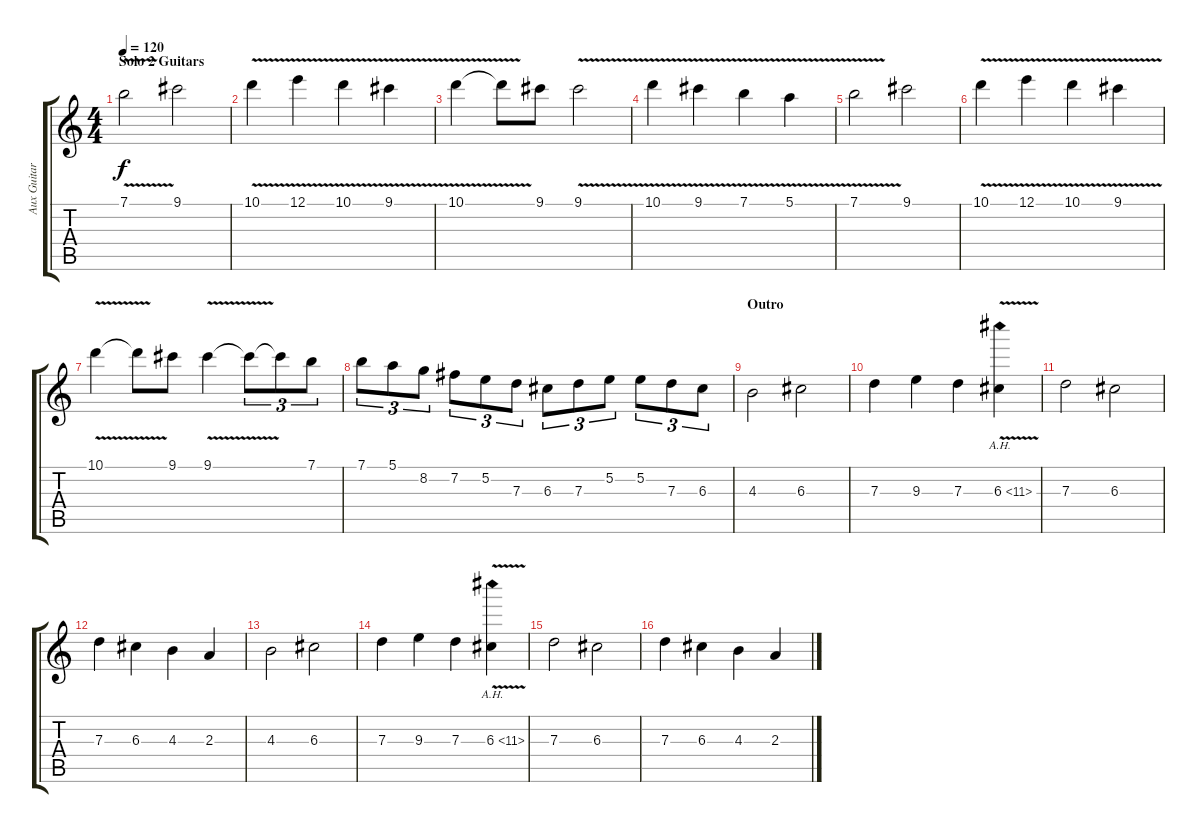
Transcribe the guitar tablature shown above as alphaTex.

\track ("Aux Guitar" "Aux Guitar") {instrument distortionguitar}
\staff {score tabs}
\tuning (E4 B3 G3 D3 A2 E2) {hide}
\ts (4 4)
\section ("" "Solo 2 Guitars")
\tempo 120
\clef g2
\ks c
7.1{v}.2{dy f volume 13 balance 5} 9.1.2 |
10.1{v}.4 12.1{v}.4 10.1{v}.4 9.1{v}.4 |
10.1{v}.4 10.1{t}.8 9.1.8 9.1{v}.2 |
10.1{v}.4 9.1{v}.4 7.1{v}.4 5.1{v}.4 |
7.1{v}.2{volume 13 balance 5} 9.1.2 |
10.1{v}.4 12.1{v}.4 10.1{v}.4 9.1{v}.4 |
10.1{v}.4 10.1{t}.8 9.1.8 9.1{v}.4 9.1{t}.8{tu (3 2)} 9.1{t}.8{tu (3 2)} 7.1.8{tu (3 2)} |
7.1.8{tu (3 2)} 5.1.8{tu (3 2)} 8.2.8{tu (3 2)} 7.2.8{tu (3 2)} 5.2.8{tu (3 2)} 7.3.8{tu (3 2)} 6.3.8{tu (3 2)} 7.3.8{tu (3 2)} 5.2.8{tu (3 2)} 5.2.8{tu (3 2)} 7.3.8{tu (3 2)} 6.3.8{tu (3 2)} |
\section ("" "Outro")
4.3.2{volume 13 balance 12} 6.3.2 |
7.3.4 9.3.4 7.3.4 6.3{ah 5 v}.4 |
7.3.2 6.3.2 |
7.3.4 6.3.4 4.3.4 2.3.4 |
4.3.2{volume 13 balance 12} 6.3.2 |
7.3.4 9.3.4 7.3.4 6.3{ah 5 v}.4 |
7.3.2 6.3.2 |
7.3.4 6.3.4 4.3.4 2.3.4
